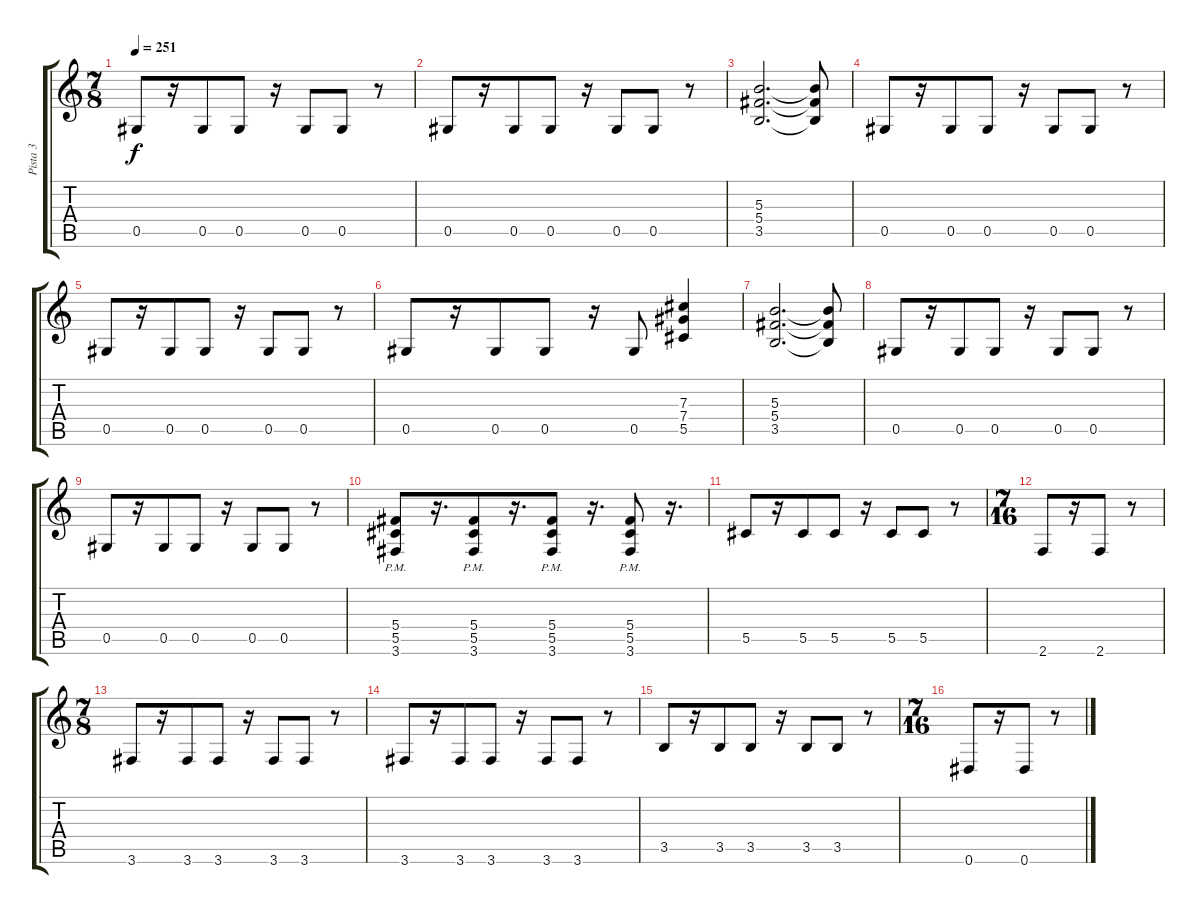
\track ("Pista 3" "Pista 3") {instrument distortionguitar}
\staff {score tabs}
\tuning (Eb4 Bb3 Gb3 Db3 Ab2 Eb2) {hide}
\ts (7 8)
\tempo 251
\clef g2
\ks c
0.5.8{dy f} r.16 0.5.8 0.5.8 r.16 0.5.8 0.5.8 r.8 |
0.5.8 r.16 0.5.8 0.5.8 r.16 0.5.8 0.5.8 r.8 |
(5.3 5.4 3.5).2{d} (5.3{t} 5.4{t} 3.5{t}).8 |
0.5.8 r.16 0.5.8 0.5.8 r.16 0.5.8 0.5.8 r.8 |
0.5.8 r.16 0.5.8 0.5.8 r.16 0.5.8 0.5.8 r.8 |
0.5.8 r.16 0.5.8 0.5.8 r.16 0.5.8 (7.3 7.4 5.5).4 |
(5.3 5.4 3.5).2{d} (5.3{t} 5.4{t} 3.5{t}).8 |
0.5.8 r.16 0.5.8 0.5.8 r.16 0.5.8 0.5.8 r.8 |
0.5.8 r.16 0.5.8 0.5.8 r.16 0.5.8 0.5.8 r.8 |
(5.4{pm} 5.5{pm} 3.6{pm}).8 r.16{d} (5.4{pm} 5.5{pm} 3.6{pm}).8 r.16{d} (5.4{pm} 5.5{pm} 3.6{pm}).8 r.16{d} (5.4{pm} 5.5{pm} 3.6{pm}).8 r.16{d} |
5.5.8 r.16 5.5.8 5.5.8 r.16 5.5.8 5.5.8 r.8 |
\ts (7 16)
2.6.8 r.16 2.6.8 r.8 |
\ts (7 8)
3.6.8 r.16 3.6.8 3.6.8 r.16 3.6.8 3.6.8 r.8 |
3.6.8 r.16 3.6.8 3.6.8 r.16 3.6.8 3.6.8 r.8 |
3.5.8 r.16 3.5.8 3.5.8 r.16 3.5.8 3.5.8 r.8 |
\ts (7 16)
0.6.8 r.16 0.6.8 r.8
